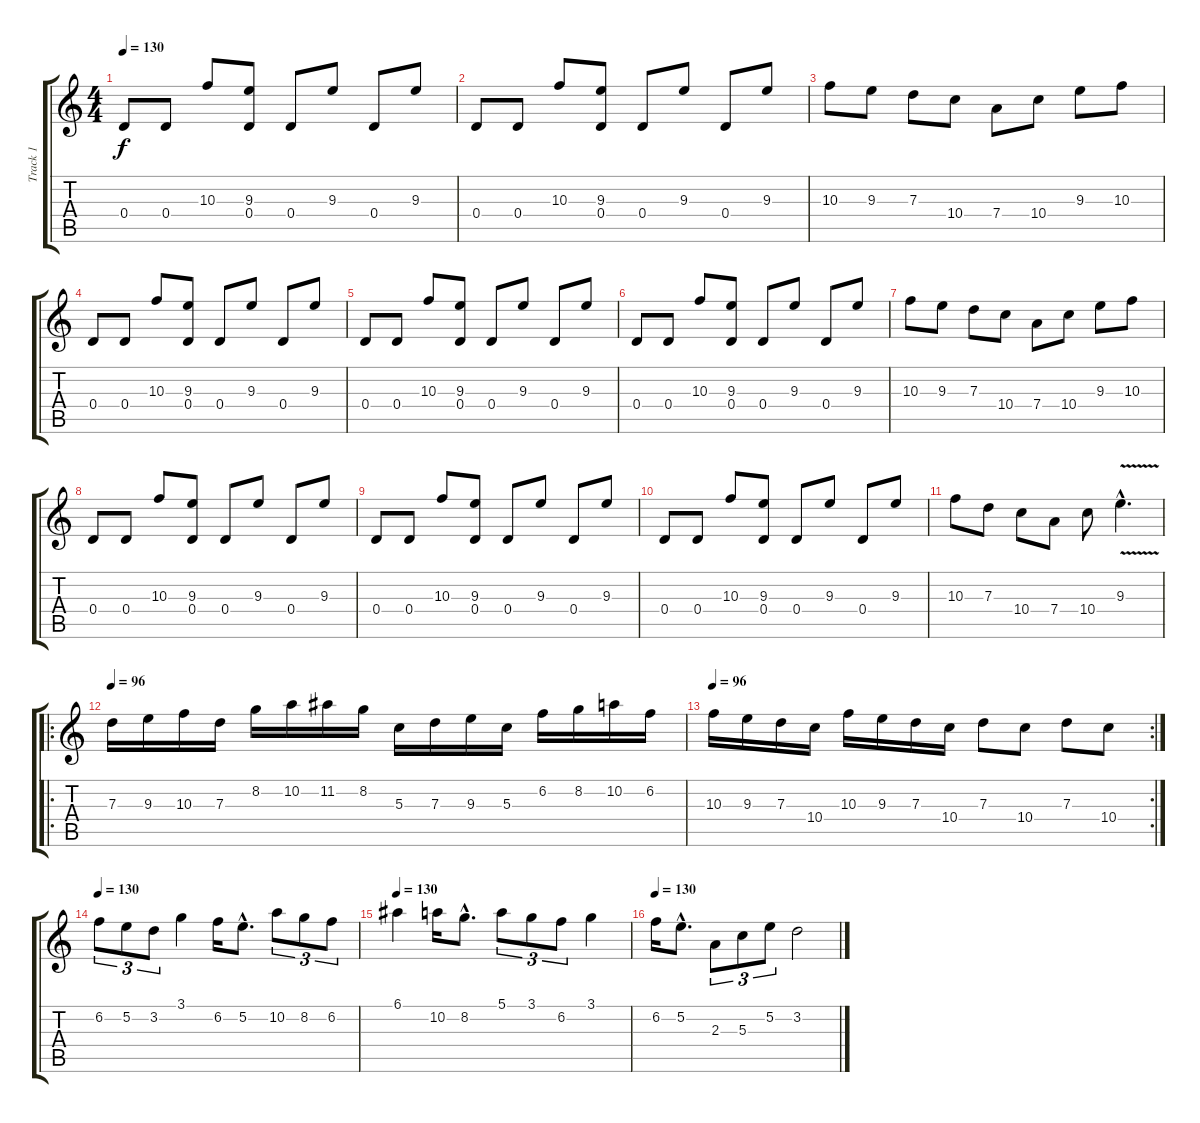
\track ("Track 1" "Track 1") {instrument distortionguitar}
\staff {score tabs}
\tuning (E4 B3 G3 D3 A2 E2) {hide}
\ts (4 4)
\tempo 130
\clef g2
\ks c
0.4.8{dy f} 0.4.8 10.3.8 (9.3 0.4).8 0.4.8 9.3.8 0.4.8 9.3.8 |
0.4.8 0.4.8 10.3.8 (9.3 0.4).8 0.4.8 9.3.8 0.4.8 9.3.8 |
10.3.8 9.3.8 7.3.8 10.4.8 7.4.8 10.4.8 9.3.8 10.3.8 |
0.4.8 0.4.8 10.3.8 (9.3 0.4).8 0.4.8 9.3.8 0.4.8 9.3.8 |
0.4.8 0.4.8 10.3.8 (9.3 0.4).8 0.4.8 9.3.8 0.4.8 9.3.8 |
0.4.8 0.4.8 10.3.8 (9.3 0.4).8 0.4.8 9.3.8 0.4.8 9.3.8 |
10.3.8 9.3.8 7.3.8 10.4.8 7.4.8 10.4.8 9.3.8 10.3.8 |
0.4.8 0.4.8 10.3.8 (9.3 0.4).8 0.4.8 9.3.8 0.4.8 9.3.8 |
0.4.8 0.4.8 10.3.8 (9.3 0.4).8 0.4.8 9.3.8 0.4.8 9.3.8 |
0.4.8 0.4.8 10.3.8 (9.3 0.4).8 0.4.8 9.3.8 0.4.8 9.3.8 |
10.3.8 7.3.8 10.4.8 7.4.8 10.4.8 9.3{v hac}.4{d} |
\ro
\tempo 96
7.3.16 9.3.16 10.3.16 7.3.16 8.2.16 10.2.16 11.2.16 8.2.16 5.3.16 7.3.16 9.3.16 5.3.16 6.2.16 8.2.16 10.2.16 6.2.16 |
\rc 2
\tempo 96
10.3.16 9.3.16 7.3.16 10.4.16 10.3.16 9.3.16 7.3.16 10.4.16 7.3.8 10.4.8 7.3.8 10.4.8 |
\tempo 130
6.2.8{tu (3 2)} 5.2.8{tu (3 2)} 3.2.8{tu (3 2)} 3.1.4 6.2.16 5.2{hac}.8{d} 10.2.8{tu (3 2)} 8.2.8{tu (3 2)} 6.2.8{tu (3 2)} |
\tempo 130
6.1.4 10.2.16 8.2{hac}.8{d} 5.1.8{tu (3 2)} 3.1.8{tu (3 2)} 6.2.8{tu (3 2)} 3.1.4 |
\tempo 130
6.2.16 5.2{hac}.8{d} 2.3.8{tu (3 2)} 5.3.8{tu (3 2)} 5.2.8{tu (3 2)} 3.2.2
